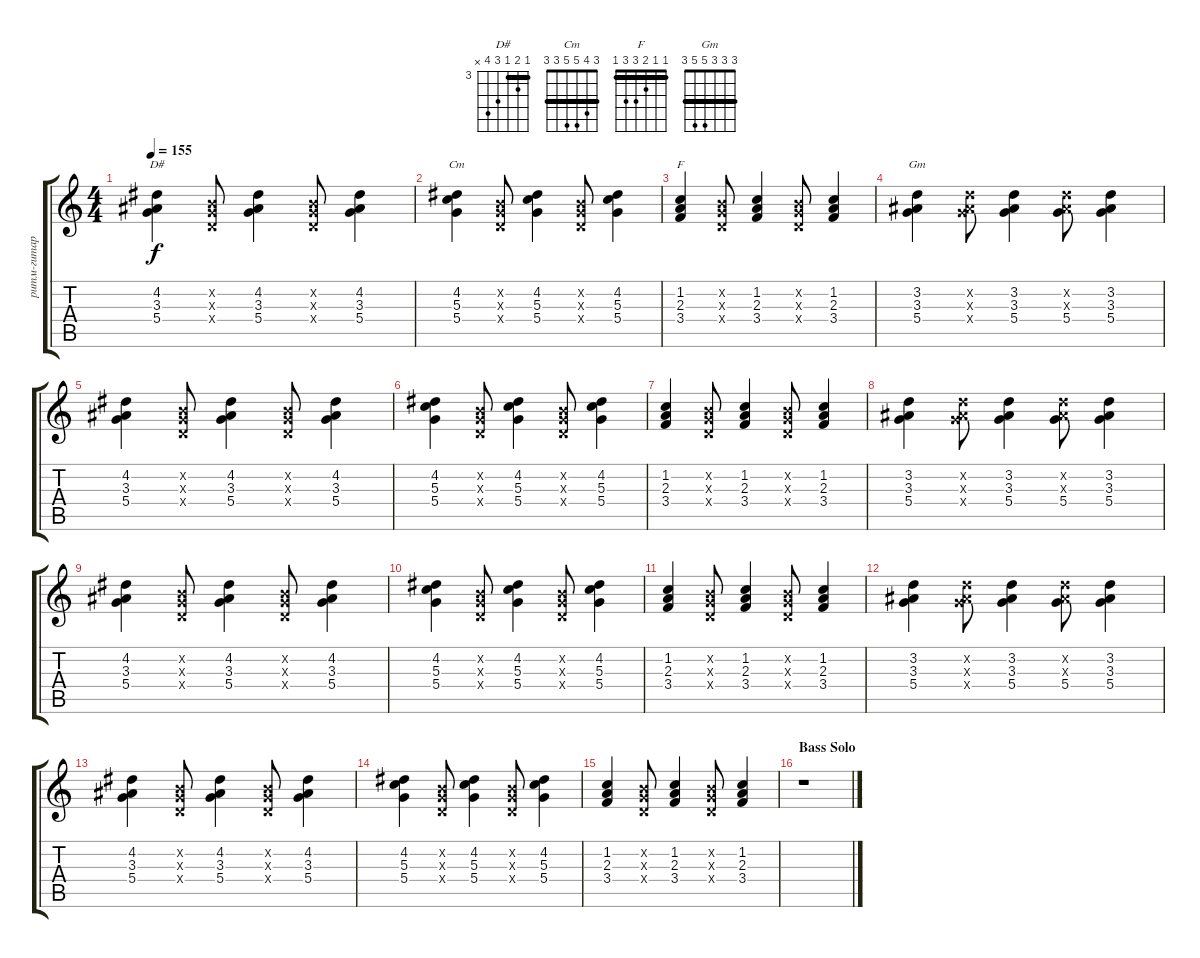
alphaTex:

\track ("ритм-гитара Leva Bi" "ритм-гитар") {instrument acousticguitarnylon}
\staff {score tabs}
\tuning (E4 B3 G3 D3 A2 E2) {hide}
\chord ("D#" 3 4 3 5 6 x) {firstfret 3 barre 3}
\chord ("Cm" 3 4 5 5 3 3) {barre 3}
\chord ("F" 1 1 2 3 3 1) {barre 1}
\chord ("Gm" 3 3 3 5 5 3) {barre 3}
\ts (4 4)
\tempo 155
\clef g2
\ks c
(4.2 3.3 5.4).4{ch "D#" dy f} (0.2{x} 0.3{x} 0.4{x}).8 (4.2 3.3 5.4).4 (0.2{x} 0.3{x} 0.4{x}).8 (4.2 3.3 5.4).4 |
(4.2 5.3 5.4).4{ch "Cm"} (0.2{x} 0.3{x} 0.4{x}).8 (4.2 5.3 5.4).4 (0.2{x} 0.3{x} 0.4{x}).8 (4.2 5.3 5.4).4 |
(1.2 2.3 3.4).4{ch "F"} (0.2{x} 0.3{x} 0.4{x}).8 (1.2 2.3 3.4).4 (0.2{x} 0.3{x} 0.4{x}).8 (1.2 2.3 3.4).4 |
(3.2 3.3 5.4).4{ch "Gm"} (3.2{x} 3.3{x} 5.4{x}).8 (3.2 3.3 5.4).4 (3.2{x} 3.3{x} 5.4).8 (3.2 3.3 5.4).4 |
(4.2 3.3 5.4).4 (0.2{x} 0.3{x} 0.4{x}).8 (4.2 3.3 5.4).4 (0.2{x} 0.3{x} 0.4{x}).8 (4.2 3.3 5.4).4 |
(4.2 5.3 5.4).4 (0.2{x} 0.3{x} 0.4{x}).8 (4.2 5.3 5.4).4 (0.2{x} 0.3{x} 0.4{x}).8 (4.2 5.3 5.4).4 |
(1.2 2.3 3.4).4 (0.2{x} 0.3{x} 0.4{x}).8 (1.2 2.3 3.4).4 (0.2{x} 0.3{x} 0.4{x}).8 (1.2 2.3 3.4).4 |
(3.2 3.3 5.4).4 (3.2{x} 3.3{x} 5.4{x}).8 (3.2 3.3 5.4).4 (3.2{x} 3.3{x} 5.4).8 (3.2 3.3 5.4).4 |
(4.2 3.3 5.4).4 (0.2{x} 0.3{x} 0.4{x}).8 (4.2 3.3 5.4).4 (0.2{x} 0.3{x} 0.4{x}).8 (4.2 3.3 5.4).4 |
(4.2 5.3 5.4).4 (0.2{x} 0.3{x} 0.4{x}).8 (4.2 5.3 5.4).4 (0.2{x} 0.3{x} 0.4{x}).8 (4.2 5.3 5.4).4 |
(1.2 2.3 3.4).4 (0.2{x} 0.3{x} 0.4{x}).8 (1.2 2.3 3.4).4 (0.2{x} 0.3{x} 0.4{x}).8 (1.2 2.3 3.4).4 |
(3.2 3.3 5.4).4 (3.2{x} 3.3{x} 5.4{x}).8 (3.2 3.3 5.4).4 (3.2{x} 3.3{x} 5.4).8 (3.2 3.3 5.4).4 |
(4.2 3.3 5.4).4 (0.2{x} 0.3{x} 0.4{x}).8 (4.2 3.3 5.4).4 (0.2{x} 0.3{x} 0.4{x}).8 (4.2 3.3 5.4).4 |
(4.2 5.3 5.4).4 (0.2{x} 0.3{x} 0.4{x}).8 (4.2 5.3 5.4).4 (0.2{x} 0.3{x} 0.4{x}).8 (4.2 5.3 5.4).4 |
(1.2 2.3 3.4).4 (0.2{x} 0.3{x} 0.4{x}).8 (1.2 2.3 3.4).4 (0.2{x} 0.3{x} 0.4{x}).8 (1.2 2.3 3.4).4 |
\section ("" "Bass Solo")
r.1
